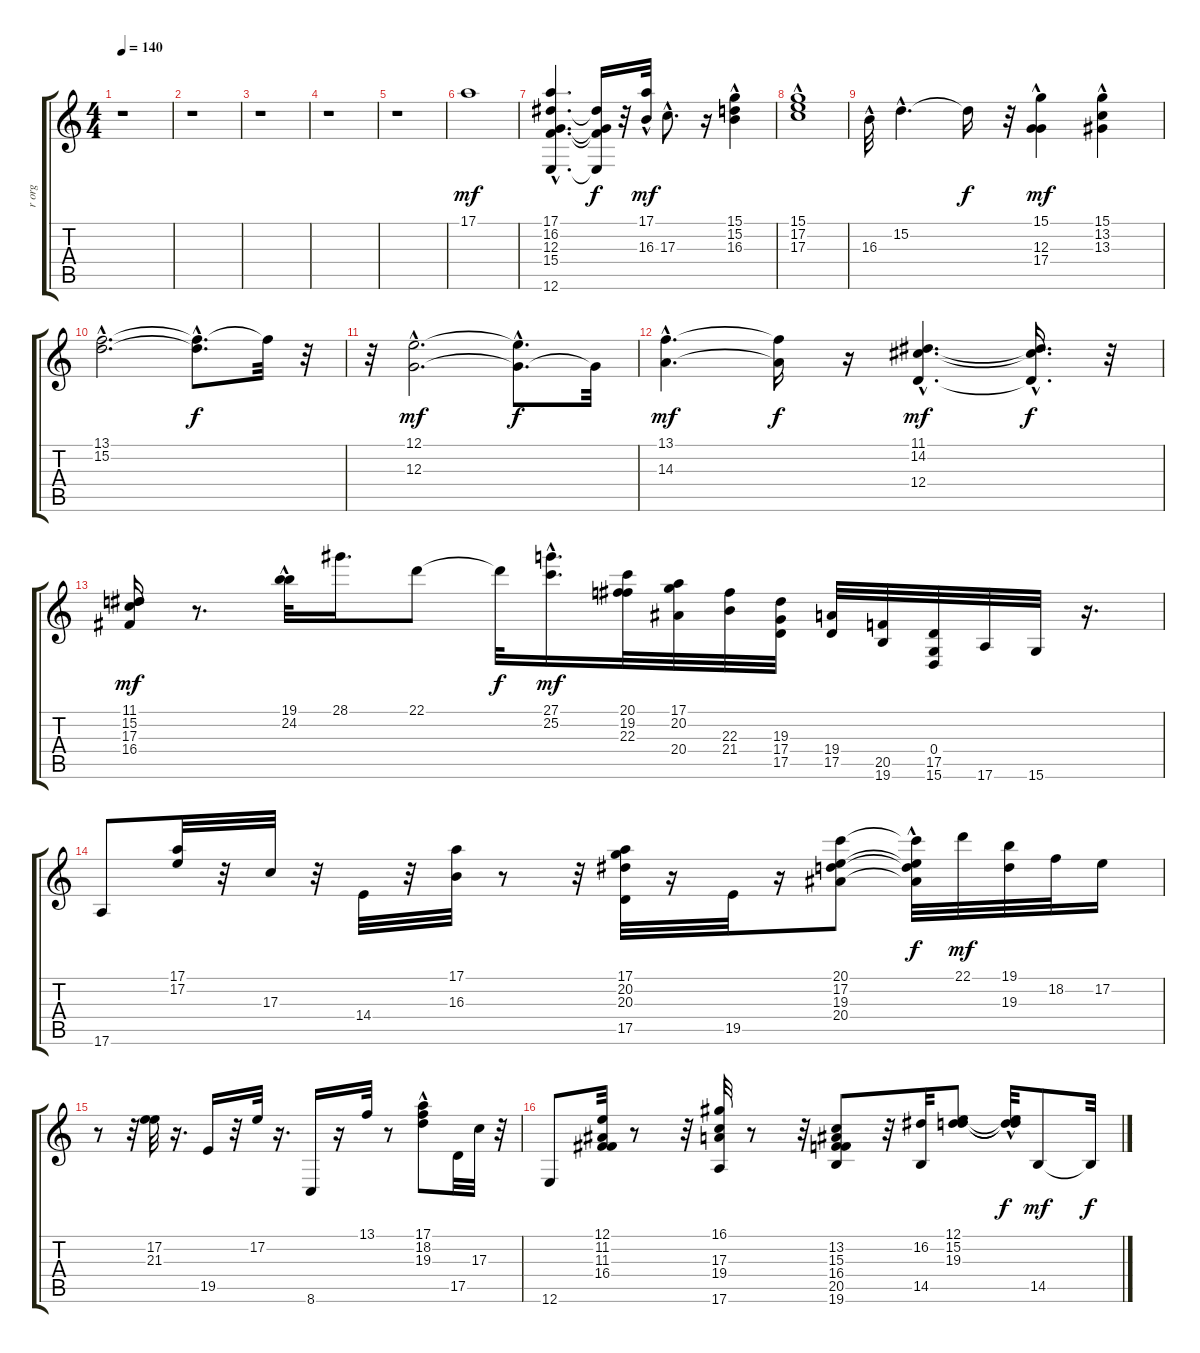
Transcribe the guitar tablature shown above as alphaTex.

\track ("r org" "r org") {instrument rockorgan}
\staff {score tabs}
\tuning (E4 B3 G3 D3 A2 E2) {hide}
\ts (4 4)
\tempo 140
\clef g2
\ks c
r.1{dy mf} |
r.1 |
r.1 |
r.1 |
r.1 |
17.1.1 |
(17.1 16.2{hac} 12.3{hac} 15.4{hac} 12.6{hac}).4{d} (16.2{t} 12.3{t} 15.4{t} 12.6{t}).16{dy f} r.32 (17.1{hac} 16.3{hac}).32{dy mf} 17.3{hac}.8{d} r.16 (15.1 15.2{hac} 16.3{hac}).4 |
(15.1 17.2{hac} 17.3{hac}).1 |
16.3{hac}.32 15.2{hac}.4{d} 15.2{t}.16{dy f} r.32 (15.1{hac} 12.3{hac} 17.4{hac}).4{dy mf} (15.1{hac} 13.2 13.3{hac}).4 |
(13.1{hac} 15.2{hac}).2{d} (13.1{hac t} 15.2{hac t}).8{d dy f} 13.1{t}.32 r.32 |
r.32 (12.1{hac} 12.3{hac}).2{d dy mf} (12.1{hac t} 12.3{hac t}).8{d dy f} 12.3{t}.32 |
(13.1{hac} 14.3{hac}).4{d dy mf} (13.1{t} 14.3{t}).16{dy f} r.16 (11.1{hac} 14.2{hac} 12.4{hac}).4{d dy mf} (11.1{hac t} 14.2{hac t} 12.4{hac t}).16{d dy f} r.32 |
(11.1 15.2 17.3 16.4).16{dy mf} r.8{d} (19.1 24.2{hac}).32 28.1.16{d} 22.1.8 22.1{t}.32{dy f} (27.1 25.2{hac}).16{d dy mf} (20.1 19.2 22.3).32 (17.1 20.2 20.4).32 (22.3 21.4).32 (19.3 17.4 17.5).32 (19.4 17.5).32 (20.5 19.6).32 (0.4 17.5 15.6).32 17.6.32 15.6.32 r.16{d} |
17.6.8 (17.1 17.2).32 r.32 17.3.32 r.32 14.4.32 r.32 (17.1 16.3).32 r.8 r.32 (17.1 20.2 20.3 17.5).32 r.16 19.5.32 r.16 (20.1 17.2 19.3 20.4).8 (20.1{hac t} 17.2{t} 19.3{t} 20.4{t}).32{dy f} 22.1.32{dy mf} (19.1 19.3).32 18.2.32 17.2.16 |
r.8 r.32 (17.2 21.3).32 r.16{d} 19.5.16 r.32 17.2.32 r.16{d} 8.6.16 r.16 13.1.32 r.8 (17.1{hac} 18.2 19.3).8 17.5.32 17.3.32 r.32 |
12.6.8 (12.1 11.2 11.3 16.4).32 r.8 r.32 (16.1 17.3 19.4 17.6).32 r.8 r.32 (13.2 15.3 16.4 20.5 19.6).8 r.32 (16.2 14.5).32 (12.1 15.2 19.3).8 (12.1{hac t} 15.2{hac t} 19.3{hac t}).32{dy f} 14.5.8{dy mf} 14.5{t}.32{dy f}
